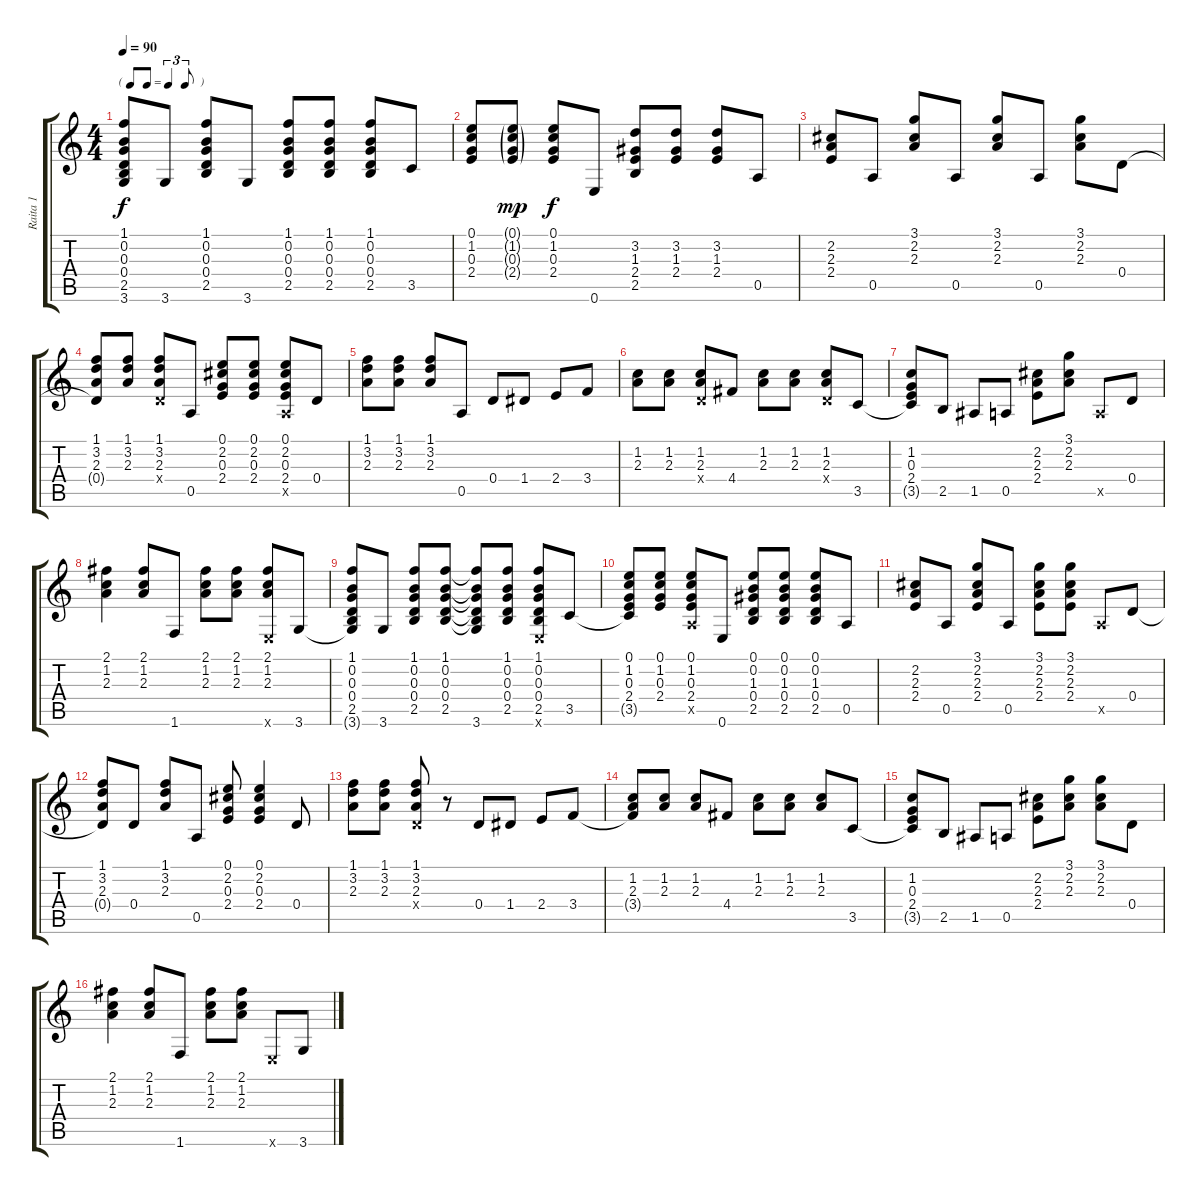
\track ("Raita 1" "Raita 1") {instrument acousticguitarsteel}
\staff {score tabs}
\tuning (E4 B3 G3 D3 A2 E2) {hide}
\ts (4 4)
\tf triplet8th
\tempo 90
\clef g2
\ks c
(1.1 0.2 0.3 0.4 2.5 3.6{t}).8{dy f} 3.6.8 (1.1 0.2 0.3 0.4 2.5).8 3.6.8 (1.1 0.2 0.3 0.4 2.5).8 (1.1 0.2 0.3 0.4 2.5).8 (1.1 0.2 0.3 0.4 2.5).8 3.5.8 |
(0.1 1.2 0.3 2.4).8 (0.1{g} 1.2{g} 0.3{g} 2.4{g}).8{dy mp} (0.1 1.2 0.3 2.4).8{dy f} 0.6.8 (3.2 1.3 2.4 2.5).8 (3.2 1.3 2.4).8 (3.2 1.3 2.4).8 0.5.8 |
(2.2 2.3 2.4).8 0.5.8 (3.1 2.2 2.3).8 0.5.8 (3.1 2.2 2.3).8 0.5.8 (3.1 2.2 2.3).8 0.4.8 |
(1.1 3.2 2.3 0.4{t}).8 (1.1 3.2 2.3).8 (1.1 3.2 2.3 0.4{x}).8 0.5.8 (0.1 2.2 0.3 2.4).8 (0.1 2.2 0.3 2.4).8 (0.1 2.2 0.3 2.4 0.5{x}).8 0.4.8 |
(1.1 3.2 2.3).8 (1.1 3.2 2.3).8 (1.1 3.2 2.3).8 0.5.8 0.4.8 1.4.8 2.4.8 3.4.8 |
(1.2 2.3).8 (1.2 2.3).8 (1.2 2.3 0.4{x}).8 4.4.8 (1.2 2.3).8 (1.2 2.3).8 (1.2 2.3 0.4{x}).8 3.5.8 |
(1.2 0.3 2.4 3.5{t}).8 2.5.8 1.5.8 0.5.8 (2.2 2.3 2.4).8 (3.1 2.2 2.3).8 0.5{x}.8 0.4.8 |
(2.1 1.2 2.3).4 (2.1 1.2 2.3).8 1.6.8 (2.1 1.2 2.3).8 (2.1 1.2 2.3).8 (2.1 1.2 2.3 0.6{x}).8 3.6.8 |
(1.1 0.2 0.3 0.4 2.5 3.6{t}).8 3.6.8 (1.1 0.2 0.3 0.4 2.5).8 (1.1 0.2 0.3 0.4 2.5).8 (1.1{t} 0.2{t} 0.3{t} 0.4{t} 2.5{t} 3.6).8 (1.1 0.2 0.3 0.4 2.5).8 (1.1 0.2 0.3 0.4 2.5 0.6{x}).8 3.5.8 |
(0.1 1.2 0.3 2.4 3.5{t}).8 (0.1 1.2 0.3 2.4).8 (0.1 1.2 0.3 2.4 0.5{x}).8 0.6.8 (0.1 0.2 1.3 0.4 2.5).8 (0.1 0.2 1.3 0.4 2.5).8 (0.1 0.2 1.3 0.4 2.5).8 0.5.8 |
(2.2 2.3 2.4).8 0.5.8 (3.1 2.2 2.3 2.4).8 0.5.8 (3.1 2.2 2.3 2.4).8 (3.1 2.2 2.3 2.4).8 0.5{x}.8 0.4.8 |
(1.1 3.2 2.3 0.4{t}).8 0.4.8 (1.1 3.2 2.3).8 0.5.8 (0.1 2.2 0.3 2.4).8 (0.1 2.2 0.3 2.4).4 0.4.8 |
(1.1 3.2 2.3).8 (1.1 3.2 2.3).8 (1.1 3.2 2.3 0.4{x}).8 r.8 0.4.8 1.4.8 2.4.8 3.4.8 |
(1.2 2.3 3.4{t}).8 (1.2 2.3).8 (1.2 2.3).8 4.4.8 (1.2 2.3).8 (1.2 2.3).8 (1.2 2.3).8 3.5.8 |
(1.2 0.3 2.4 3.5{t}).8 2.5.8 1.5.8 0.5.8 (2.2 2.3 2.4).8 (3.1 2.2 2.3).8 (3.1 2.2 2.3).8 0.4.8 |
(2.1 1.2 2.3).4 (2.1 1.2 2.3).8 1.6.8 (2.1 1.2 2.3).8 (2.1 1.2 2.3).8 0.6{x}.8 3.6.8
